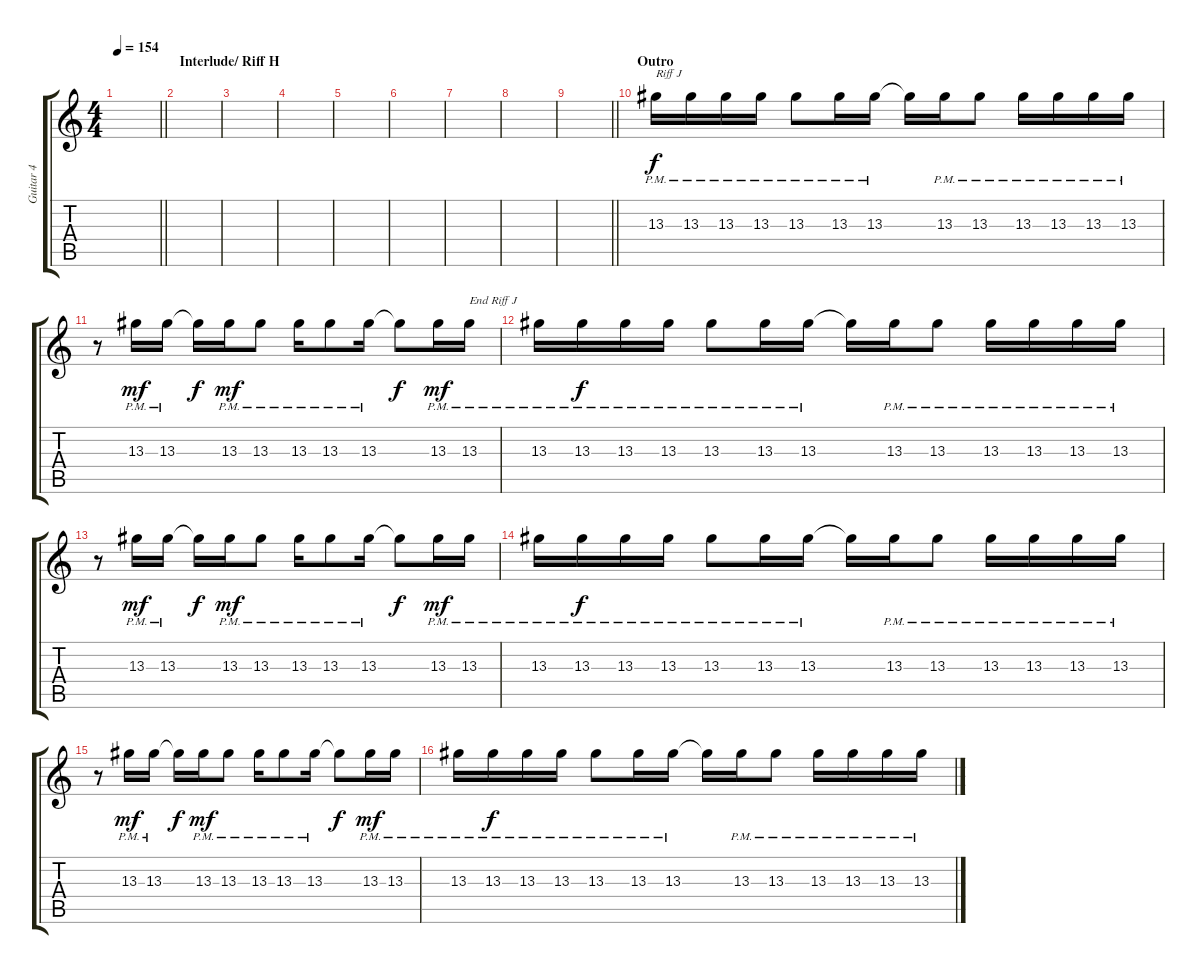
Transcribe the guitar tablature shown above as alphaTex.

\track ("Guitar 4" "Guitar 4") {instrument distortionguitar}
\staff {score tabs}
\tuning (E4 B3 G3 D3 A2 D2) {hide}
\ts (4 4)
\tempo 154
\clef g2
\barLineRight lightlight
\ks c
|
\section ("" "Interlude/ Riff H")
|
|
|
|
|
|
|
\barLineRight lightlight
|
\section ("" "Outro")
13.3{pm}.16{txt "Riff J"} 13.3{pm}.16{dy f} 13.3{pm}.16 13.3{pm}.16 13.3{pm}.8 13.3{pm}.16 13.3{pm}.16 13.3{t}.16 13.3{pm}.16 13.3{pm}.8 13.3{pm}.16 13.3{pm}.16 13.3{pm}.16 13.3{pm}.16 |
r.8 13.3{pm}.16{dy mf} 13.3{pm}.16 13.3{t}.16{dy f} 13.3{pm}.16{dy mf} 13.3{pm}.8 13.3{pm}.16 13.3{pm}.8 13.3{pm}.16 13.3{t}.8{dy f} 13.3{pm}.16{dy mf} 13.3{pm}.16{txt "End Riff J"} |
13.3{pm}.16 13.3{pm}.16{dy f} 13.3{pm}.16 13.3{pm}.16 13.3{pm}.8 13.3{pm}.16 13.3{pm}.16 13.3{t}.16 13.3{pm}.16 13.3{pm}.8 13.3{pm}.16 13.3{pm}.16 13.3{pm}.16 13.3{pm}.16 |
r.8 13.3{pm}.16{dy mf} 13.3{pm}.16 13.3{t}.16{dy f} 13.3{pm}.16{dy mf} 13.3{pm}.8 13.3{pm}.16 13.3{pm}.8 13.3{pm}.16 13.3{t}.8{dy f} 13.3{pm}.16{dy mf} 13.3{pm}.16 |
13.3{pm}.16 13.3{pm}.16{dy f} 13.3{pm}.16 13.3{pm}.16 13.3{pm}.8 13.3{pm}.16 13.3{pm}.16 13.3{t}.16 13.3{pm}.16 13.3{pm}.8 13.3{pm}.16 13.3{pm}.16 13.3{pm}.16 13.3{pm}.16 |
r.8 13.3{pm}.16{dy mf} 13.3{pm}.16 13.3{t}.16{dy f} 13.3{pm}.16{dy mf} 13.3{pm}.8 13.3{pm}.16 13.3{pm}.8 13.3{pm}.16 13.3{t}.8{dy f} 13.3{pm}.16{dy mf} 13.3{pm}.16 |
13.3{pm}.16 13.3{pm}.16{dy f} 13.3{pm}.16 13.3{pm}.16 13.3{pm}.8 13.3{pm}.16 13.3{pm}.16 13.3{t}.16 13.3{pm}.16 13.3{pm}.8 13.3{pm}.16 13.3{pm}.16 13.3{pm}.16 13.3{pm}.16
